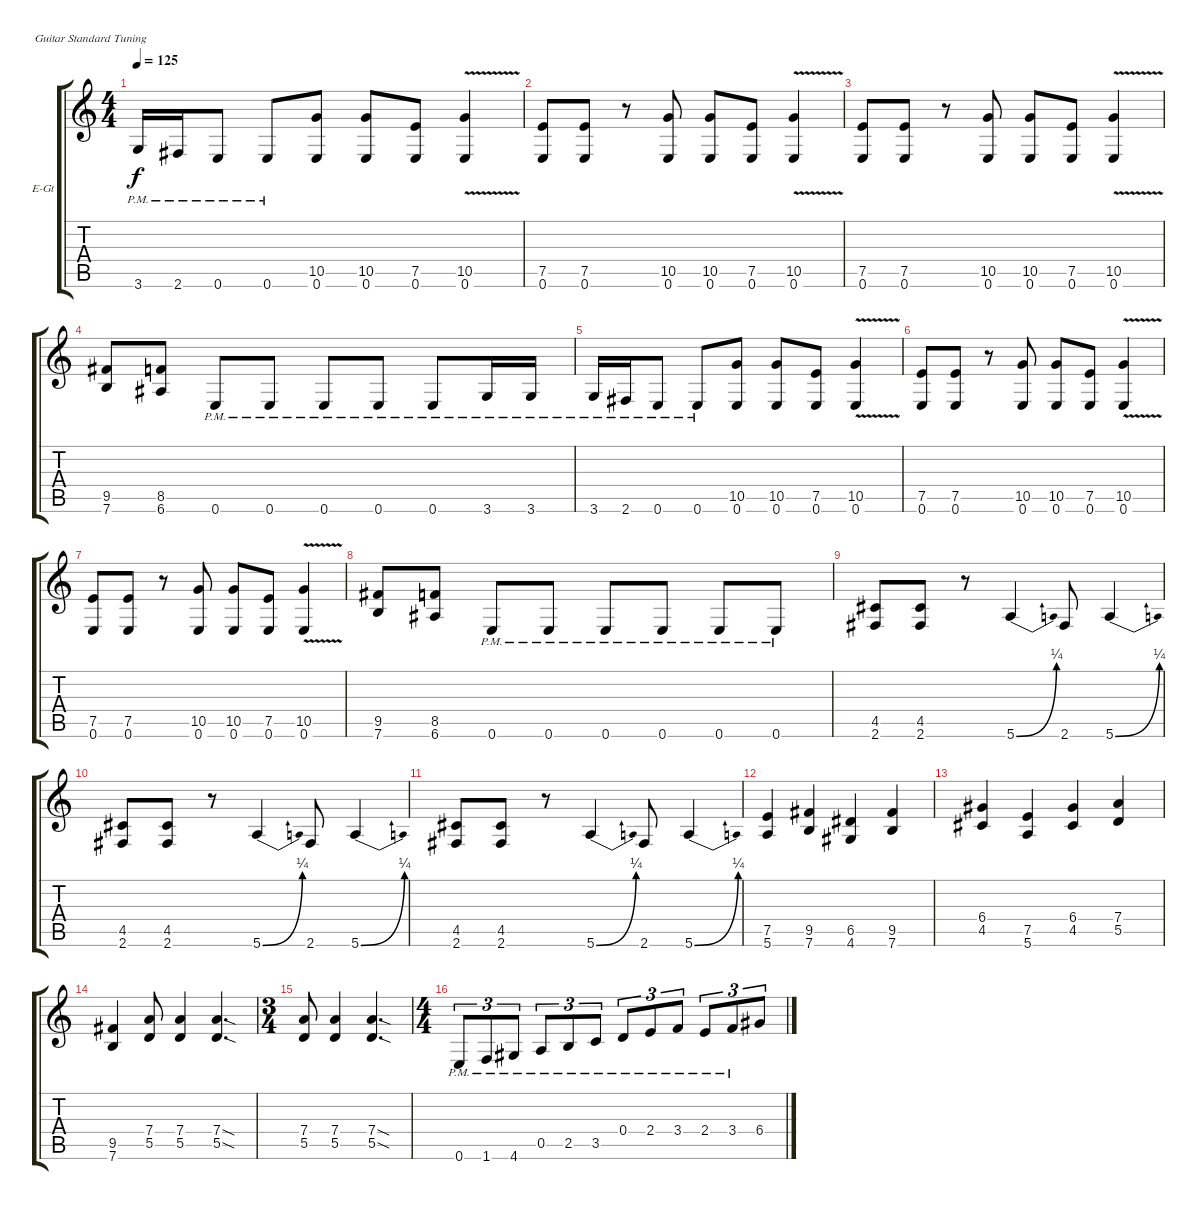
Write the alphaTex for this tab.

\bracketExtendMode groupsimilarinstruments
\firstSystemTrackNameOrientation horizontal
\otherSystemsTrackNameOrientation horizontal
\track ("James" "E-Gt") {instrument distortionguitar}
\staff {score tabs}
\tuning (E4 B3 G3 D3 A2 E2)
\ts (4 4)
\tempo 125
\clef g2
\ks c
3.6{pm}.16{dy f} 2.6{pm}.16 0.6{pm}.8 0.6{pm}.8 (10.5 0.6).8 (10.5 0.6).8 (7.5 0.6).8 (10.5{v} 0.6).4 |
(7.5 0.6).8 (7.5 0.6).8 r.8 (10.5 0.6).8 (10.5 0.6).8 (7.5 0.6).8 (10.5{v} 0.6).4 |
(7.5 0.6).8 (7.5 0.6).8 r.8 (10.5 0.6).8 (10.5 0.6).8 (7.5 0.6).8 (10.5{v} 0.6).4 |
(9.5 7.6).8 (8.5 6.6).8 0.6{pm}.8 0.6{pm}.8 0.6{pm}.8 0.6{pm}.8 0.6{pm}.8 3.6{pm}.16 3.6{pm}.16 |
3.6{pm}.16 2.6{pm}.16 0.6{pm}.8 0.6{pm}.8 (10.5 0.6).8 (10.5 0.6).8 (7.5 0.6).8 (10.5{v} 0.6).4 |
(7.5 0.6).8 (7.5 0.6).8 r.8 (10.5 0.6).8 (10.5 0.6).8 (7.5 0.6).8 (10.5{v} 0.6).4 |
(7.5 0.6).8 (7.5 0.6).8 r.8 (10.5 0.6).8 (10.5 0.6).8 (7.5 0.6).8 (10.5{v} 0.6).4 |
(9.5 7.6).8 (8.5 6.6).8 0.6{pm}.8 0.6{pm}.8 0.6{pm}.8 0.6{pm}.8 0.6{pm}.8 0.6{pm}.8 |
(4.5 2.6).8 (4.5 2.6).8 r.8 5.6{be (bend 0 0 60 1)}.4 2.6.8 5.6{be (bend 0 0 60 1)}.4 |
(4.5 2.6).8 (4.5 2.6).8 r.8 5.6{be (bend 0 0 60 1)}.4 2.6.8 5.6{be (bend 0 0 60 1)}.4 |
(4.5 2.6).8 (4.5 2.6).8 r.8 5.6{be (bend 0 0 60 1)}.4 2.6.8 5.6{be (bend 0 0 60 1)}.4 |
(7.5 5.6).4 (9.5 7.6).4 (6.5 4.6).4 (9.5 7.6).4 |
(6.4 4.5).4 (7.5 5.6).4 (6.4 4.5).4 (7.4 5.5).4 |
(9.5 7.6).4 (7.4 5.5).8 (7.4 5.5).4 (7.4{sod} 5.5{sod}).4{d} |
\ts (3 4)
(7.4 5.5).8 (7.4 5.5).4 (7.4{sod} 5.5{sod}).4{d} |
\ts (4 4)
0.6{pm}.8{tu (3 2)} 1.6{pm}.8{tu (3 2)} 4.6{pm}.8{tu (3 2)} 0.5{pm}.8{tu (3 2)} 2.5{pm}.8{tu (3 2)} 3.5{pm}.8{tu (3 2)} 0.4{pm}.8{tu (3 2)} 2.4{pm}.8{tu (3 2)} 3.4{pm}.8{tu (3 2)} 2.4{pm}.8{tu (3 2)} 3.4{pm}.8{tu (3 2)} 6.4.8{tu (3 2)}
